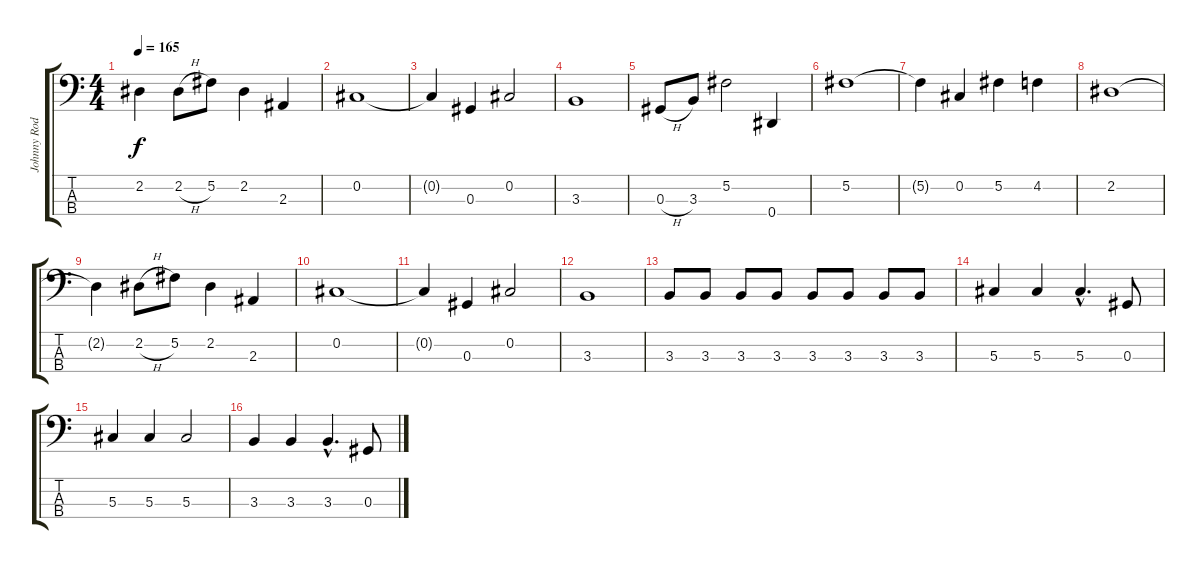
\track ("Johnny Rod/Bass" "Johnny Rod") {instrument electricbassfinger}
\staff {score tabs}
\tuning (Gb2 Db2 Ab1 Eb1) {hide}
\ts (4 4)
\tempo 165
\clef f4
\ks c
2.2{t}.4{dy f} 2.2{h}.8 5.2.8 2.2.4 2.3.4 |
0.2.1 |
0.2{t}.4 0.3.4 0.2.2 |
3.3.1 |
0.3{h}.8 3.3.8 5.2.2 0.4.4 |
5.2.1 |
5.2{t}.4 0.2.4 5.2.4 4.2.4 |
2.2.1 |
2.2{t}.4 2.2{h}.8 5.2.8 2.2.4 2.3.4 |
0.2.1 |
0.2{t}.4 0.3.4 0.2.2 |
3.3.1 |
3.3.8 3.3.8 3.3.8 3.3.8 3.3.8 3.3.8 3.3.8 3.3.8 |
5.3.4 5.3.4 5.3{hac}.4{d} 0.3.8 |
5.3.4 5.3.4 5.3.2 |
3.3.4 3.3.4 3.3{hac}.4{d} 0.3.8
